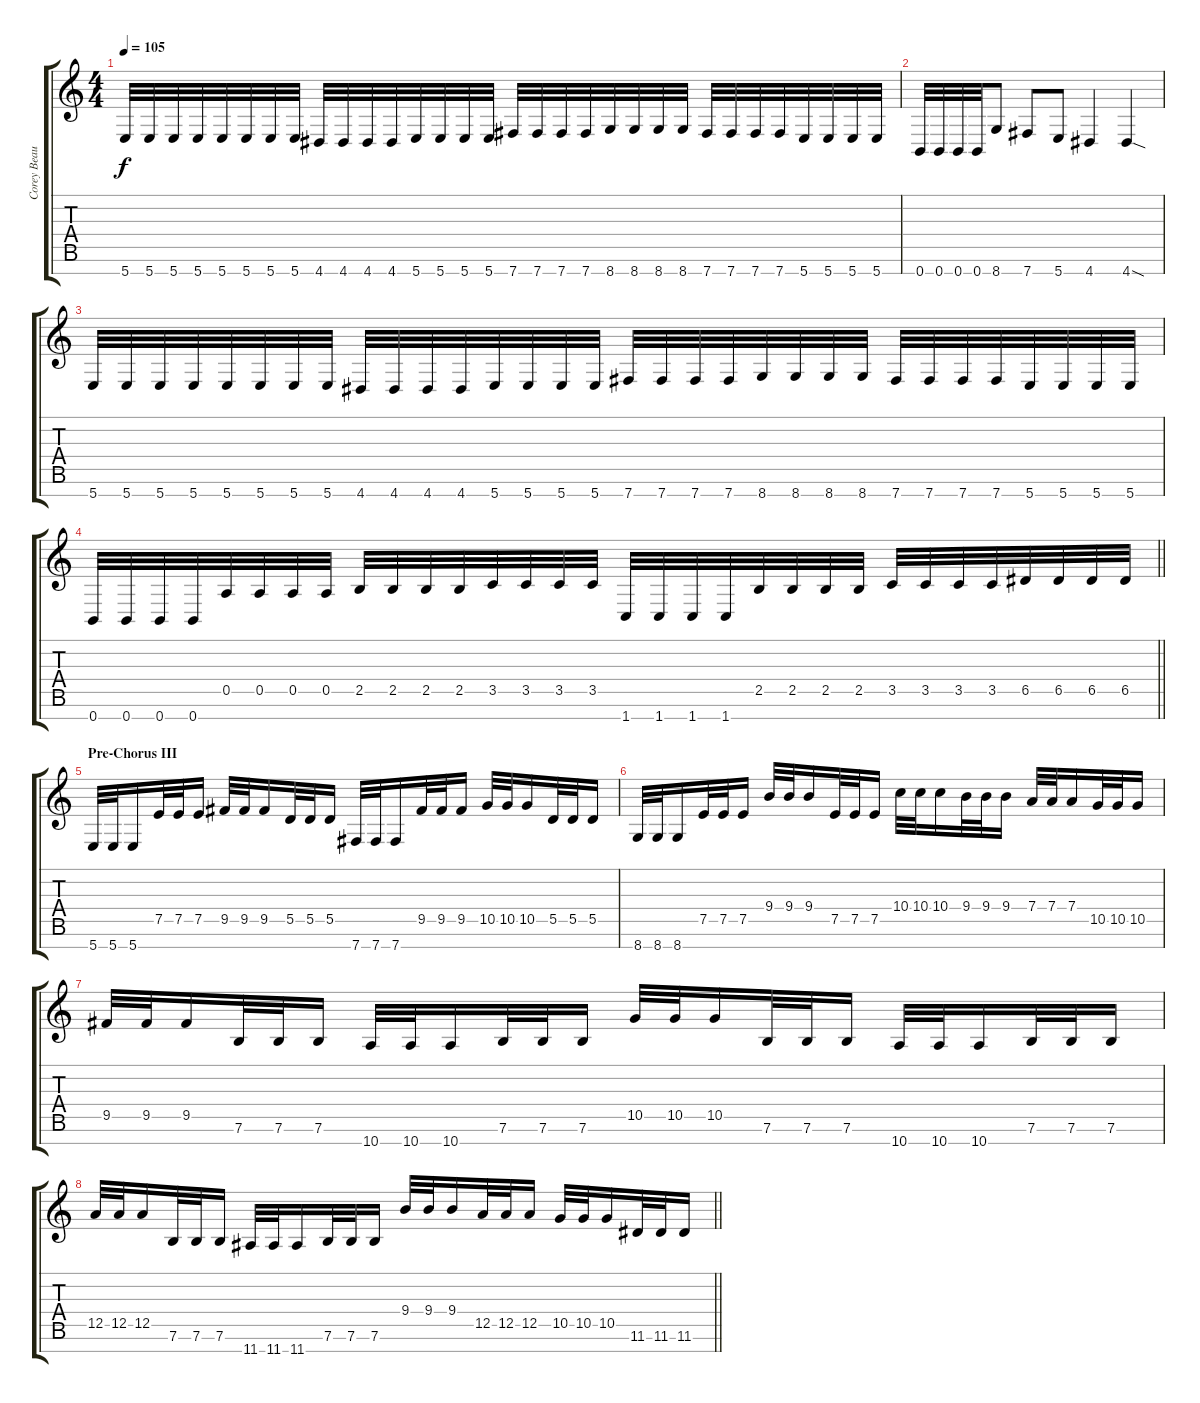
\track ("Corey Beaulieu" "Corey Beau") {instrument distortionguitar}
\staff {score tabs}
\tuning (E4 B3 G3 D3 A2 E2 B1) {hide}
\ts (4 4)
\tempo 105
\clef g2
\ks c
5.7.32{dy f} 5.7.32 5.7.32 5.7.32 5.7.32 5.7.32 5.7.32 5.7.32 4.7.32 4.7.32 4.7.32 4.7.32 5.7.32 5.7.32 5.7.32 5.7.32 7.7.32 7.7.32 7.7.32 7.7.32 8.7.32 8.7.32 8.7.32 8.7.32 7.7.32 7.7.32 7.7.32 7.7.32 5.7.32 5.7.32 5.7.32 5.7.32 |
0.7.32 0.7.32 0.7.32 0.7.32 8.7.8 7.7.8 5.7.8 4.7.4 4.7{sod}.4 |
5.7.32 5.7.32 5.7.32 5.7.32 5.7.32 5.7.32 5.7.32 5.7.32 4.7.32 4.7.32 4.7.32 4.7.32 5.7.32 5.7.32 5.7.32 5.7.32 7.7.32 7.7.32 7.7.32 7.7.32 8.7.32 8.7.32 8.7.32 8.7.32 7.7.32 7.7.32 7.7.32 7.7.32 5.7.32 5.7.32 5.7.32 5.7.32 |
\barLineRight lightlight
0.7.32 0.7.32 0.7.32 0.7.32 0.5.32 0.5.32 0.5.32 0.5.32 2.5.32 2.5.32 2.5.32 2.5.32 3.5.32 3.5.32 3.5.32 3.5.32 1.7.32 1.7.32 1.7.32 1.7.32 2.5.32 2.5.32 2.5.32 2.5.32 3.5.32 3.5.32 3.5.32 3.5.32 6.5.32 6.5.32 6.5.32 6.5.32 |
\section ("" "Pre-Chorus III")
5.7.32 5.7.32 5.7.16 7.5.32 7.5.32 7.5.16 9.5.32 9.5.32 9.5.16 5.5.32 5.5.32 5.5.16 7.7.32 7.7.32 7.7.16 9.5.32 9.5.32 9.5.16 10.5.32 10.5.32 10.5.16 5.5.32 5.5.32 5.5.16 |
8.7.32 8.7.32 8.7.16 7.5.32 7.5.32 7.5.16 9.4.32 9.4.32 9.4.16 7.5.32 7.5.32 7.5.16 10.4.32 10.4.32 10.4.16 9.4.32 9.4.32 9.4.16 7.4.32 7.4.32 7.4.16 10.5.32 10.5.32 10.5.16 |
9.5.32 9.5.32 9.5.16 7.6.32 7.6.32 7.6.16 10.7.32 10.7.32 10.7.16 7.6.32 7.6.32 7.6.16 10.5.32 10.5.32 10.5.16 7.6.32 7.6.32 7.6.16 10.7.32 10.7.32 10.7.16 7.6.32 7.6.32 7.6.16 |
\barLineRight lightlight
12.5.32 12.5.32 12.5.16 7.6.32 7.6.32 7.6.16 11.7.32 11.7.32 11.7.16 7.6.32 7.6.32 7.6.16 9.4.32 9.4.32 9.4.16 12.5.32 12.5.32 12.5.16 10.5.32 10.5.32 10.5.16 11.6.32 11.6.32 11.6.16
